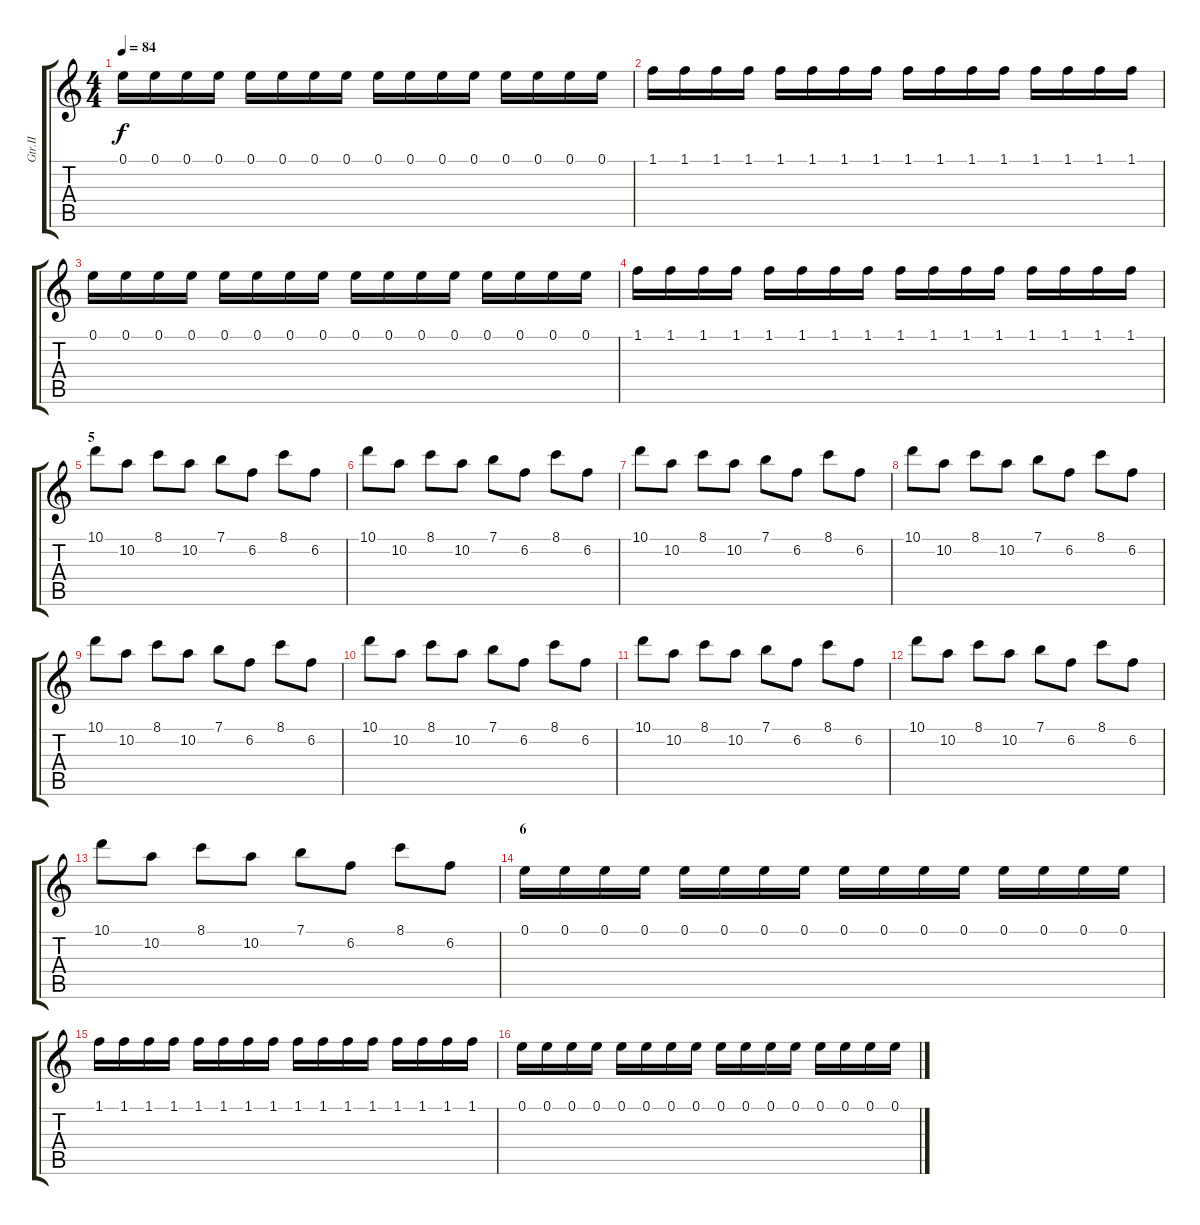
\track ("Gtr.II" "Gtr.II") {instrument overdrivenguitar}
\staff {score tabs}
\tuning (E4 B3 G3 D3 A2 E2) {hide}
\ts (4 4)
\tempo 84
\clef g2
\ks c
0.1.16{dy f} 0.1.16 0.1.16 0.1.16 0.1.16 0.1.16 0.1.16 0.1.16 0.1.16 0.1.16 0.1.16 0.1.16 0.1.16 0.1.16 0.1.16 0.1.16 |
1.1.16 1.1.16 1.1.16 1.1.16 1.1.16 1.1.16 1.1.16 1.1.16 1.1.16 1.1.16 1.1.16 1.1.16 1.1.16 1.1.16 1.1.16 1.1.16 |
0.1.16 0.1.16 0.1.16 0.1.16 0.1.16 0.1.16 0.1.16 0.1.16 0.1.16 0.1.16 0.1.16 0.1.16 0.1.16 0.1.16 0.1.16 0.1.16 |
1.1.16 1.1.16 1.1.16 1.1.16 1.1.16 1.1.16 1.1.16 1.1.16 1.1.16 1.1.16 1.1.16 1.1.16 1.1.16 1.1.16 1.1.16 1.1.16 |
\section ("" "5")
10.1.8{balance 16 instrument electricguitarclean} 10.2.8 8.1.8 10.2.8 7.1.8 6.2.8 8.1.8 6.2.8 |
10.1.8{balance 16 instrument electricguitarclean} 10.2.8 8.1.8 10.2.8 7.1.8 6.2.8 8.1.8 6.2.8 |
10.1.8{balance 16 instrument electricguitarclean} 10.2.8 8.1.8 10.2.8 7.1.8 6.2.8 8.1.8 6.2.8 |
10.1.8{balance 16 instrument electricguitarclean} 10.2.8 8.1.8 10.2.8 7.1.8 6.2.8 8.1.8 6.2.8 |
10.1.8{balance 16 instrument electricguitarclean} 10.2.8 8.1.8 10.2.8 7.1.8 6.2.8 8.1.8 6.2.8 |
10.1.8{balance 16 instrument electricguitarclean} 10.2.8 8.1.8 10.2.8 7.1.8 6.2.8 8.1.8 6.2.8 |
10.1.8{balance 16 instrument electricguitarclean} 10.2.8 8.1.8 10.2.8 7.1.8 6.2.8 8.1.8 6.2.8 |
10.1.8{balance 16 instrument electricguitarclean} 10.2.8 8.1.8 10.2.8 7.1.8 6.2.8 8.1.8 6.2.8 |
10.1.8{balance 16 instrument electricguitarclean} 10.2.8 8.1.8 10.2.8 7.1.8 6.2.8 8.1.8 6.2.8 |
\section ("" "6")
0.1.16{volume 15 instrument overdrivenguitar} 0.1.16 0.1.16 0.1.16 0.1.16 0.1.16 0.1.16 0.1.16 0.1.16 0.1.16 0.1.16 0.1.16 0.1.16 0.1.16 0.1.16 0.1.16 |
1.1.16 1.1.16 1.1.16 1.1.16 1.1.16 1.1.16 1.1.16 1.1.16 1.1.16 1.1.16 1.1.16 1.1.16 1.1.16 1.1.16 1.1.16 1.1.16 |
0.1.16 0.1.16 0.1.16 0.1.16 0.1.16 0.1.16 0.1.16 0.1.16 0.1.16 0.1.16 0.1.16 0.1.16 0.1.16 0.1.16 0.1.16 0.1.16
